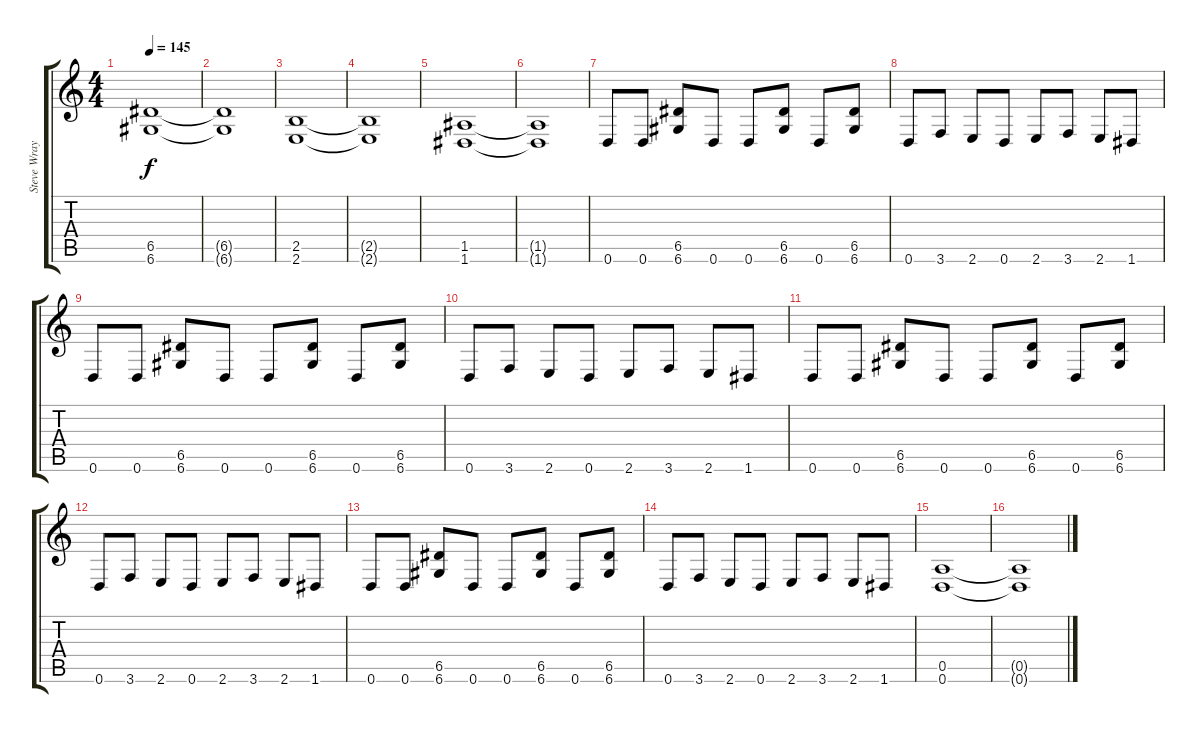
\track ("Steve Wray" "Steve Wray") {instrument distortionguitar}
\staff {score tabs}
\tuning (E4 B3 G3 D3 A2 D2) {hide}
\ts (4 4)
\tempo 145
\clef g2
\ks c
(6.5 6.6).1{dy f} |
(6.5{t} 6.6{t}).1 |
(2.5 2.6).1 |
(2.5{t} 2.6{t}).1 |
(1.5 1.6).1 |
(1.5{t} 1.6{t}).1 |
0.6.8 0.6.8 (6.5 6.6).8 0.6.8 0.6.8 (6.5 6.6).8 0.6.8 (6.5 6.6).8 |
0.6.8 3.6.8 2.6.8 0.6.8 2.6.8 3.6.8 2.6.8 1.6.8 |
0.6.8 0.6.8 (6.5 6.6).8 0.6.8 0.6.8 (6.5 6.6).8 0.6.8 (6.5 6.6).8 |
0.6.8 3.6.8 2.6.8 0.6.8 2.6.8 3.6.8 2.6.8 1.6.8 |
0.6.8 0.6.8 (6.5 6.6).8 0.6.8 0.6.8 (6.5 6.6).8 0.6.8 (6.5 6.6).8 |
0.6.8 3.6.8 2.6.8 0.6.8 2.6.8 3.6.8 2.6.8 1.6.8 |
0.6.8 0.6.8 (6.5 6.6).8 0.6.8 0.6.8 (6.5 6.6).8 0.6.8 (6.5 6.6).8 |
0.6.8 3.6.8 2.6.8 0.6.8 2.6.8 3.6.8 2.6.8 1.6.8 |
(0.5 0.6).1 |
(0.5{t} 0.6{t}).1
